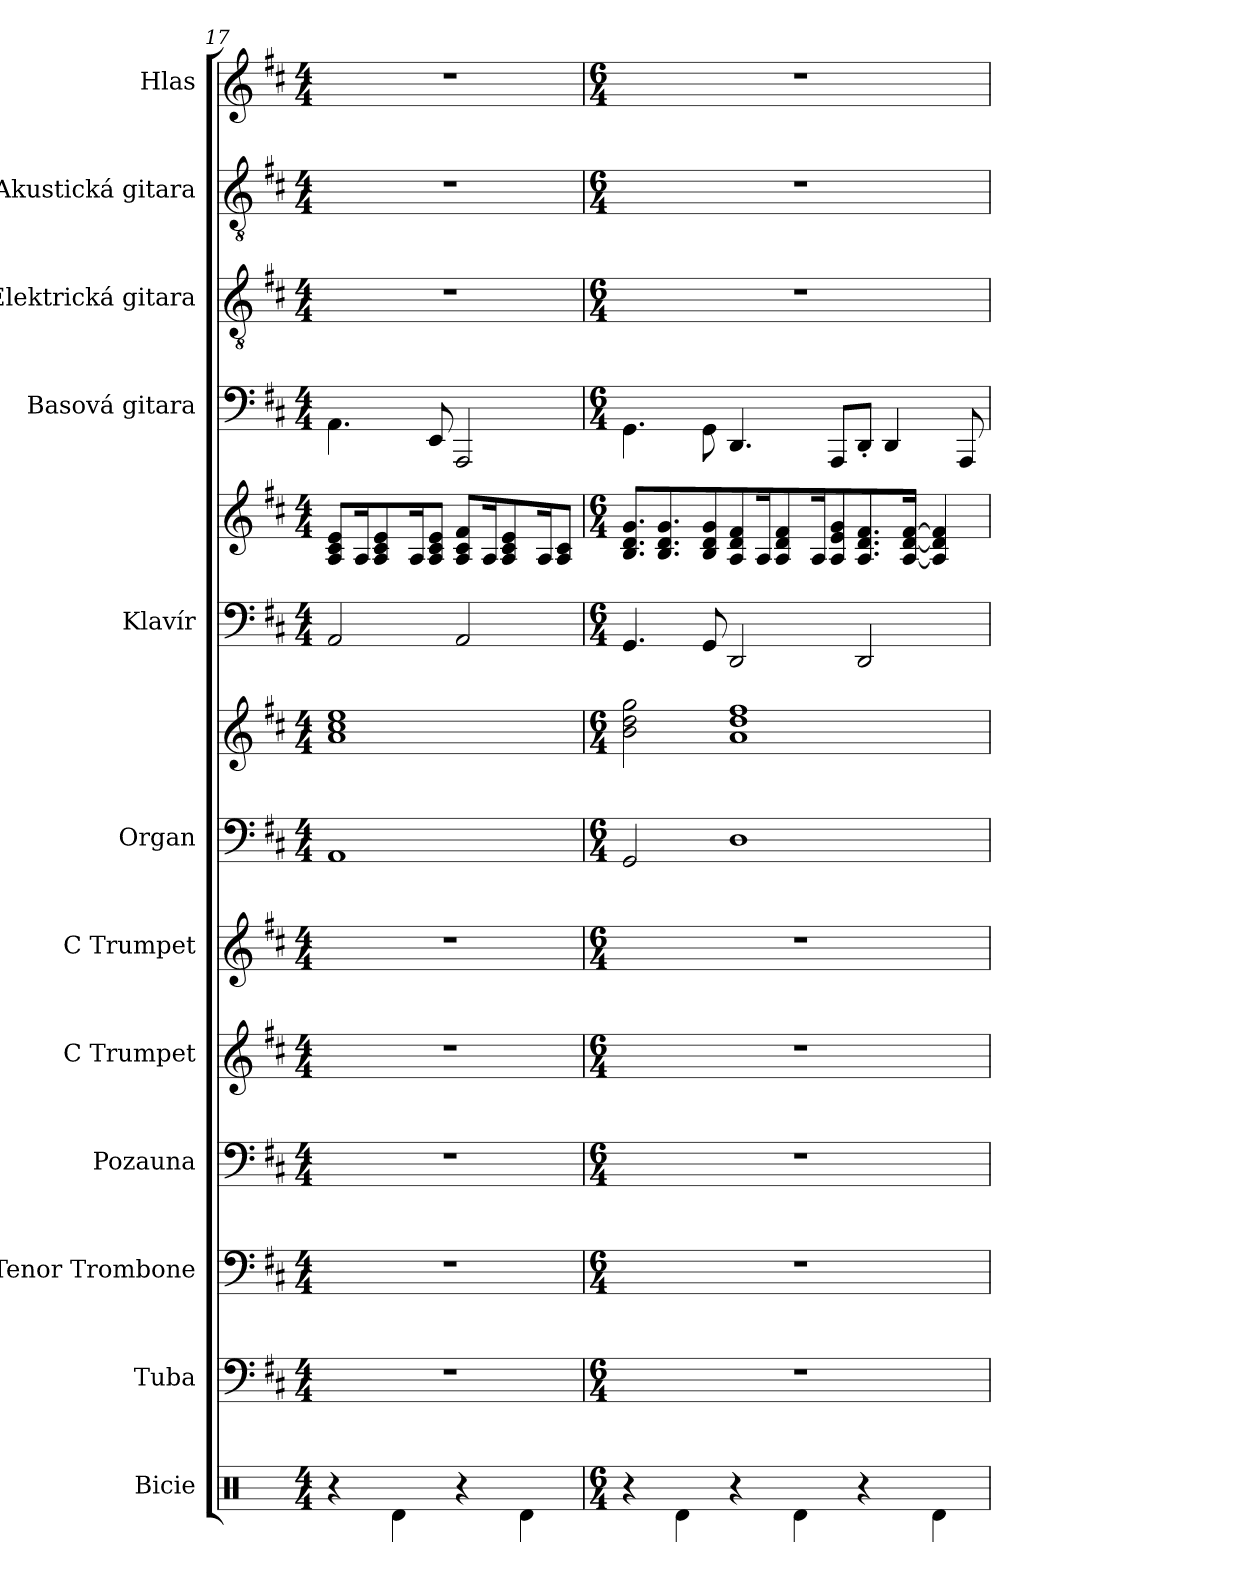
**kern	**kern	**kern	**kern	**kern	**kern	**kern	**kern	**kern	**kern	**kern	**kern	**kern	**kern
*part12	*part11	*part10	*part9	*part8	*part7	*part6	*part6	*part5	*part5	*part4	*part3	*part2	*part1
*staff14	*staff13	*staff12	*staff11	*staff10	*staff9	*staff8	*staff7	*staff6	*staff5	*staff4	*staff3	*staff2	*staff1
*I"Bicie	*I"Tuba	*I"Tenor Trombone	*I"Pozauna	*I"C Trumpet	*I"C Trumpet	*I"Organ	*	*I"Klavír	*	*I"Basová gitara	*I"Elektrická gitara	*I"Akustická gitara	*I"Hlas
*	*I'Tba.	*I'T. Tbn.	*	*I'C Tpt.	*I'C Tpt.	*I'Org.	*	*I'Kl.	*	*	*	*	*I'Hl.
*clefX	*clefF4	*clefF4	*clefF4	*clefG2	*clefG2	*clefF4	*clefG2	*clefF4	*clefG2	*	*clefGv2	*clefGv2	*clefG2
*	*	*	*	*	*	*	*	*	*	*ITrd7c12	*	*	*
*k[]	*k[f#c#]	*k[f#c#]	*k[f#c#]	*k[f#c#]	*k[f#c#]	*k[f#c#]	*k[f#c#]	*k[f#c#]	*k[f#c#]	*k[f#c#]	*k[f#c#]	*k[f#c#]	*k[f#c#]
*M4/4	*M4/4	*M4/4	*M4/4	*M4/4	*M4/4	*M4/4	*M4/4	*M4/4	*M4/4	*M4/4	*M4/4	*M4/4	*M4/4
=17	=17	=17	=17	=17	=17	=17	=17	=17	=17	=17	=17	=17	=17
4r	1r	1r	1r	1r	1r	1AA	1a 1cc# 1ee	2AA/	8A/ 8c#/ 8e/L	4.AAA\	1r	1r	1r
.	.	.	.	.	.	.	.	.	16A/K	.	.	.	.
.	.	.	.	.	.	.	.	.	8A/ 8c#/ 8e/	.	.	.	.
4Rd\	.	.	.	.	.	.	.	.	.	.	.	.	.
.	.	.	.	.	.	.	.	.	16A/K	.	.	.	.
.	.	.	.	.	.	.	.	.	8A/ 8c#/ 8e/J	8EEE/	.	.	.
4r	.	.	.	.	.	.	.	2AA/	8A/ 8c#/ 8f#/L	2AAAA/	.	.	.
.	.	.	.	.	.	.	.	.	16A/K	.	.	.	.
.	.	.	.	.	.	.	.	.	8A/ 8c#/ 8e/	.	.	.	.
4Rd\	.	.	.	.	.	.	.	.	.	.	.	.	.
.	.	.	.	.	.	.	.	.	16A/K	.	.	.	.
.	.	.	.	.	.	.	.	.	8A/ 8c#/J	.	.	.	.
!!LO:PB:g=z
=18	=18	=18	=18	=18	=18	=18	=18	=18	=18	=18	=18	=18	=18
*M6/4	*M6/4	*M6/4	*M6/4	*M6/4	*M6/4	*M6/4	*M6/4	*M6/4	*M6/4	*M6/4	*M6/4	*M6/4	*M6/4
4r	1.r	1.r	1.r	1.r	1.r	2GG/	2b\ 2dd\ 2gg\	4.GG/	8.B/ 8.d/ 8.g/L	4.GGG\	1.r	1.r	1.r
.	.	.	.	.	.	.	.	.	8.B/ 8.d/ 8.g/	.	.	.	.
4Rd\	.	.	.	.	.	.	.	.	.	.	.	.	.
.	.	.	.	.	.	.	.	8GG/	8B/ 8d/ 8g/	8GGG\	.	.	.
4r	.	.	.	.	.	1D	1a 1dd 1ff#	2DD/	8A/ 8d/ 8f#/	4.DDD/	.	.	.
.	.	.	.	.	.	.	.	.	16A/K	.	.	.	.
.	.	.	.	.	.	.	.	.	8A/ 8d/ 8f#/	.	.	.	.
4Rd\	.	.	.	.	.	.	.	.	.	.	.	.	.
.	.	.	.	.	.	.	.	.	16A/K	.	.	.	.
.	.	.	.	.	.	.	.	.	8A/ 8e/ 8g/	8AAAA/L	.	.	.
4r	.	.	.	.	.	.	.	2DD/	8.A/ 8.d/ 8.f#/	8DDD'/J	.	.	.
.	.	.	.	.	.	.	.	.	.	4DDD/	.	.	.
.	.	.	.	.	.	.	.	.	[16A/ [16d/ [16f#/Jk	.	.	.	.
4Rd\	.	.	.	.	.	.	.	.	4A/] 4d/] 4f#/]	.	.	.	.
.	.	.	.	.	.	.	.	.	.	8AAAA/	.	.	.
=	=	=	=	=	=	=	=	=	=	=	=	=	=
*-	*-	*-	*-	*-	*-	*-	*-	*-	*-	*-	*-	*-	*-
